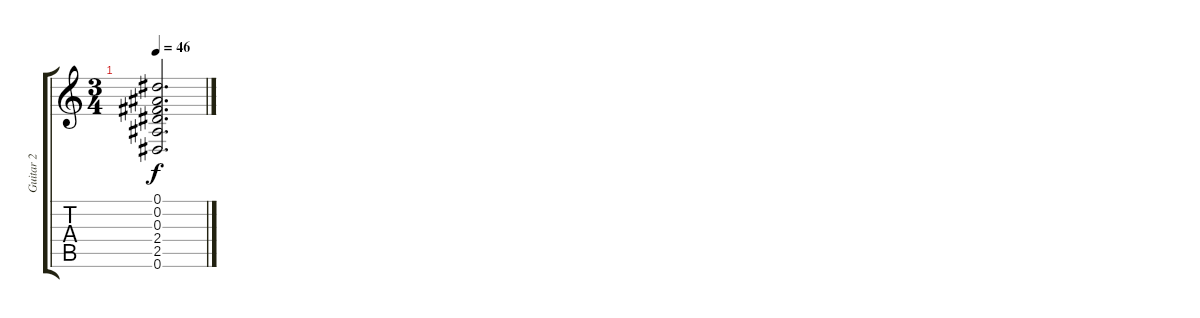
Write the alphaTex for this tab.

\track ("Guitar 2" "Guitar 2") {instrument acousticguitarsteel}
\staff {score tabs}
\tuning (Eb4 Bb3 Gb3 Db3 Ab2 Eb2) {hide}
\ts (3 4)
\tempo 46
\clef g2
\ks aminor
(0.1{t} 0.2{t} 0.3{t} 2.4{t} 2.5{t} 0.6{t}).2{d dy f}
